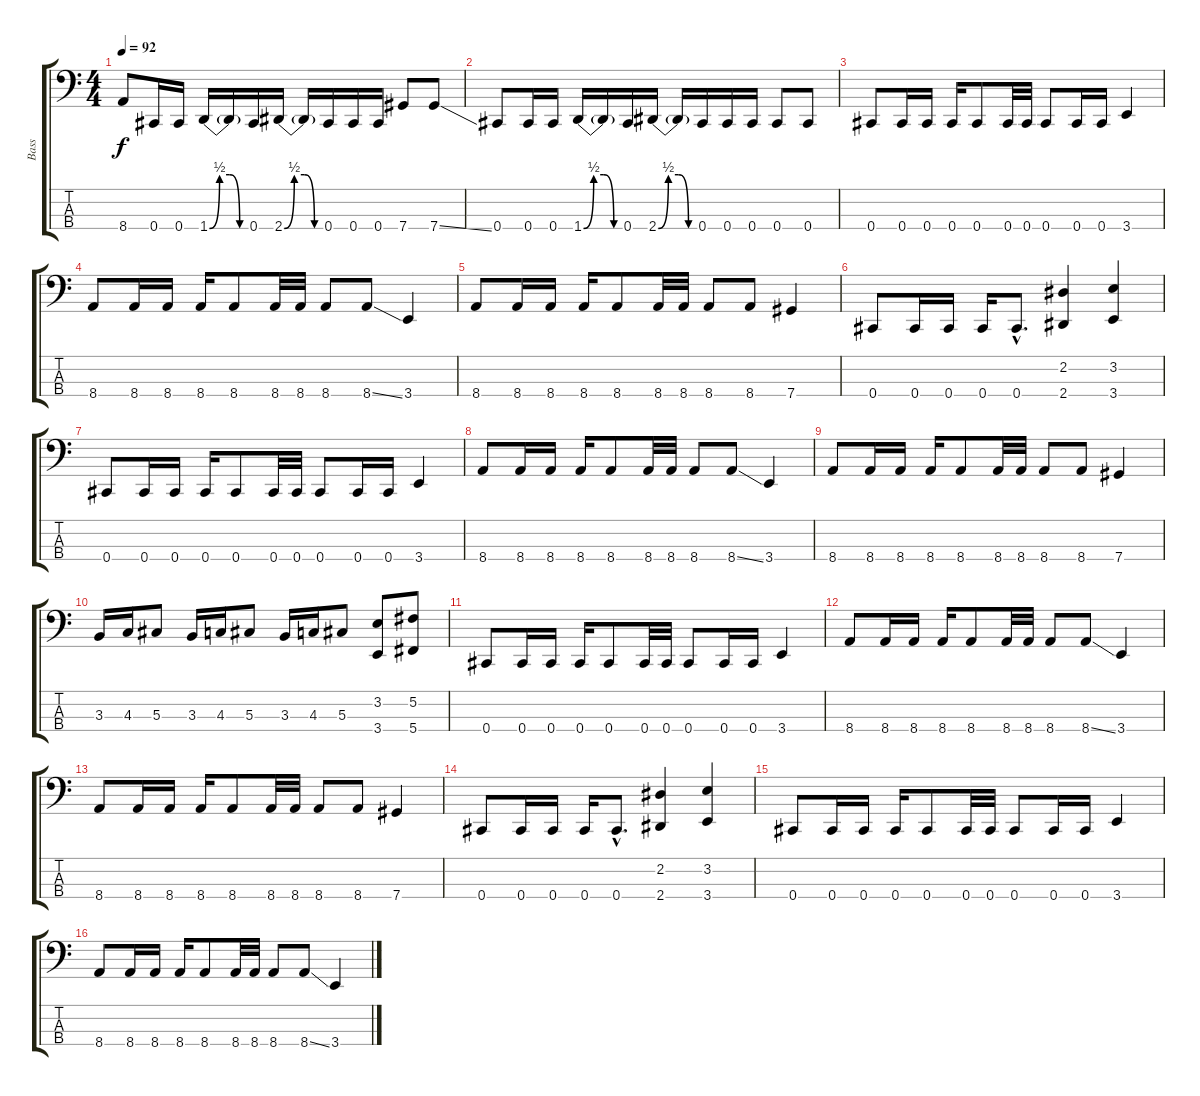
\track ("Bass" "Bass") {instrument electricbasspick}
\staff {score tabs}
\tuning (Gb2 Db2 Ab1 Db1) {hide}
\ts (4 4)
\tempo 92
\clef f4
\ks c
8.4.8{dy f} 0.4.16 0.4.16 1.4{be (custom 0 0 15 2 30 2 45 0 60 0)}.16 1.4{t}.16 0.4.16 2.4{be (custom 0 0 15 2 30 2 45 0 60 0)}.16 2.4{t}.16 0.4.16 0.4.16 0.4.16 7.4.8 7.4{ss}.8 |
0.4.8 0.4.16 0.4.16 1.4{be (custom 0 0 15 2 30 2 45 0 60 0)}.16 1.4{t}.16 0.4.16 2.4{be (custom 0 0 15 2 30 2 45 0 60 0)}.16 2.4{t}.16 0.4.16 0.4.16 0.4.16 0.4.8 0.4.8 |
0.4.8 0.4.16 0.4.16 0.4.16 0.4.8 0.4.32 0.4.32 0.4.8 0.4.16 0.4.16 3.4.4 |
8.4.8 8.4.16 8.4.16 8.4.16 8.4.8 8.4.32 8.4.32 8.4.8 8.4{ss}.8 3.4.4 |
8.4.8 8.4.16 8.4.16 8.4.16 8.4.8 8.4.32 8.4.32 8.4.8 8.4.8 7.4.4 |
0.4.8 0.4.16 0.4.16 0.4.16 0.4{hac}.8{d} (2.2 2.4).4 (3.2 3.4).4 |
0.4.8 0.4.16 0.4.16 0.4.16 0.4.8 0.4.32 0.4.32 0.4.8 0.4.16 0.4.16 3.4.4 |
8.4.8 8.4.16 8.4.16 8.4.16 8.4.8 8.4.32 8.4.32 8.4.8 8.4{ss}.8 3.4.4 |
8.4.8 8.4.16 8.4.16 8.4.16 8.4.8 8.4.32 8.4.32 8.4.8 8.4.8 7.4.4 |
3.3.16 4.3.16 5.3.8 3.3.16 4.3.16 5.3.8 3.3.16 4.3.16 5.3.8 (3.2 3.4).8 (5.2 5.4).8 |
0.4.8 0.4.16 0.4.16 0.4.16 0.4.8 0.4.32 0.4.32 0.4.8 0.4.16 0.4.16 3.4.4 |
8.4.8 8.4.16 8.4.16 8.4.16 8.4.8 8.4.32 8.4.32 8.4.8 8.4{ss}.8 3.4.4 |
8.4.8 8.4.16 8.4.16 8.4.16 8.4.8 8.4.32 8.4.32 8.4.8 8.4.8 7.4.4 |
0.4.8 0.4.16 0.4.16 0.4.16 0.4{hac}.8{d} (2.2 2.4).4 (3.2 3.4).4 |
0.4.8 0.4.16 0.4.16 0.4.16 0.4.8 0.4.32 0.4.32 0.4.8 0.4.16 0.4.16 3.4.4 |
8.4.8 8.4.16 8.4.16 8.4.16 8.4.8 8.4.32 8.4.32 8.4.8 8.4{ss}.8 3.4.4
